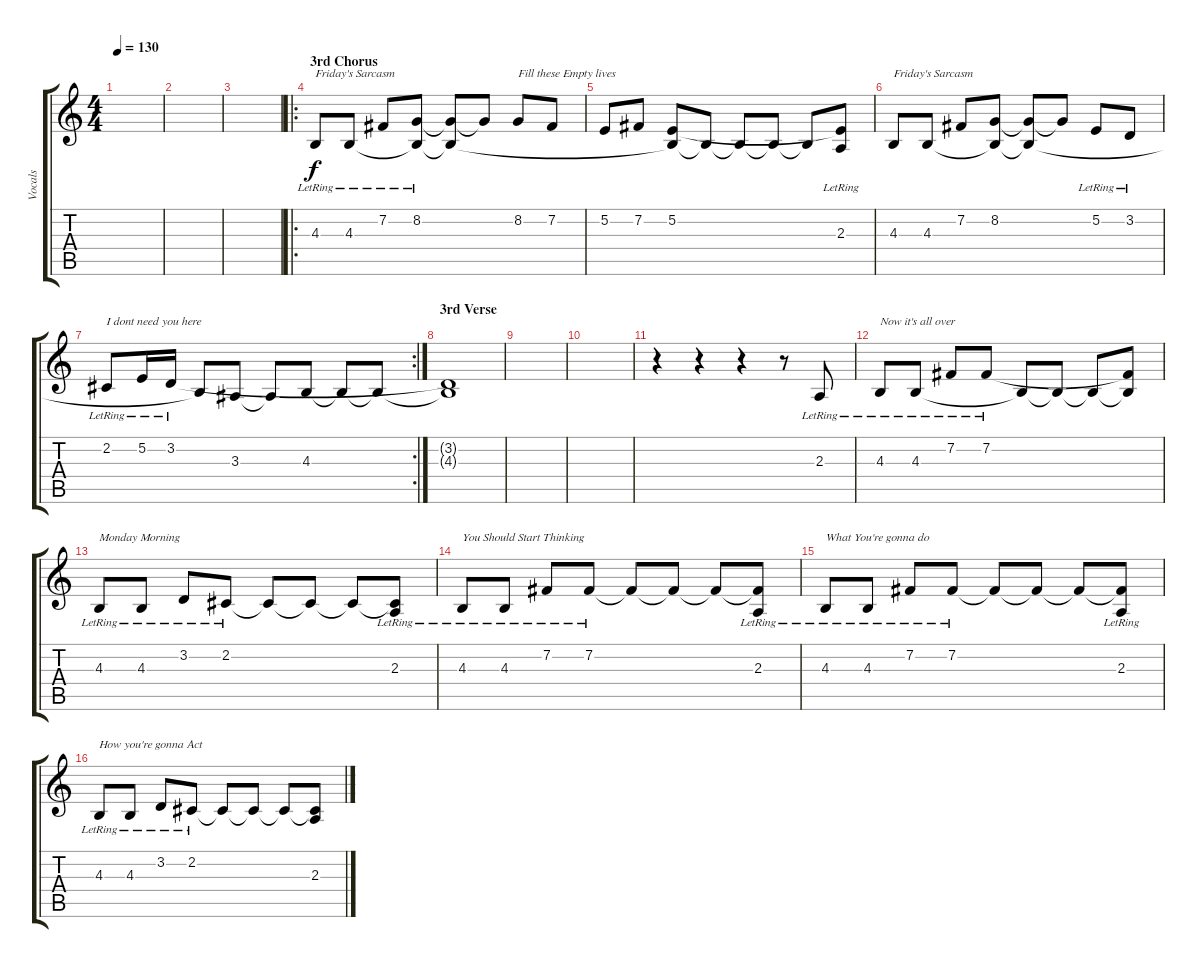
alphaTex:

\track ("Vocals" "Vocals") {instrument lead1square}
\staff {score tabs}
\tuning (E4 B3 G3 D3 A2 E2) {hide}
\ts (4 4)
\tempo 130
\clef g2
\ks c
|
|
|
\ro
\section ("" "3rd Chorus")
4.3{lr}.8{txt "Friday's Sarcasm"} 4.3{lr}.8 7.2{lr}.8 (8.2{lr} 4.3{t}).8 (8.2{t} 4.3{t}).8 8.2{t}.8 8.2.8{txt "Fill these Empty lives"} 7.2.8 |
5.2.8 7.2.8 (5.2 4.3{t}).8 4.3{t}.8 4.3{t}.8 4.3{t}.8 4.3{t}.8 (5.2{t} 2.3{lr}).8 |
4.3.8{txt "Friday's Sarcasm"} 4.3.8 7.2.8 (8.2 4.3{t}).8 (8.2{t} 4.3{t}).8 8.2{t}.8 5.2{lr}.8 3.2{lr}.8 |
\rc 2
2.2{lr}.8{txt "I dont need you here"} 5.2{lr}.16 3.2{lr}.16 4.3{t}.8 3.3.8 3.3{t}.8 4.3.8 4.3{t}.8 4.3{t}.8 |
\section ("" "3rd Verse")
(3.2{t} 4.3{t}).1 |
|
|
r.4 r.4 r.4 r.8 2.3{lr}.8 |
4.3{lr}.8{txt "Now it's all over"} 4.3{lr}.8 7.2{lr}.8 7.2{lr}.8 4.3{t}.8 4.3{t}.8 4.3{t}.8 (7.2{t} 4.3{t}).8 |
4.3{lr}.8{txt "Monday Morning"} 4.3{lr}.8 3.2{lr}.8 2.2{lr}.8 2.2{t}.8 2.2{t}.8 2.2{t}.8 (2.2{t} 2.3{lr}).8 |
4.3{lr}.8{txt "You Should Start Thinking"} 4.3{lr}.8 7.2{lr}.8 7.2{lr}.8 7.2{t}.8 7.2{t}.8 7.2{t}.8 (7.2{t} 2.3{lr}).8 |
4.3{lr}.8{txt "What You're gonna do"} 4.3{lr}.8 7.2{lr}.8 7.2{lr}.8 7.2{t}.8 7.2{t}.8 7.2{t}.8 (7.2{t} 2.3{lr}).8 |
4.3{lr}.8{txt "How you're gonna Act"} 4.3{lr}.8 3.2{lr}.8 2.2{lr}.8 2.2{t}.8 2.2{t}.8 2.2{t}.8 (2.2{t} 2.3).8
